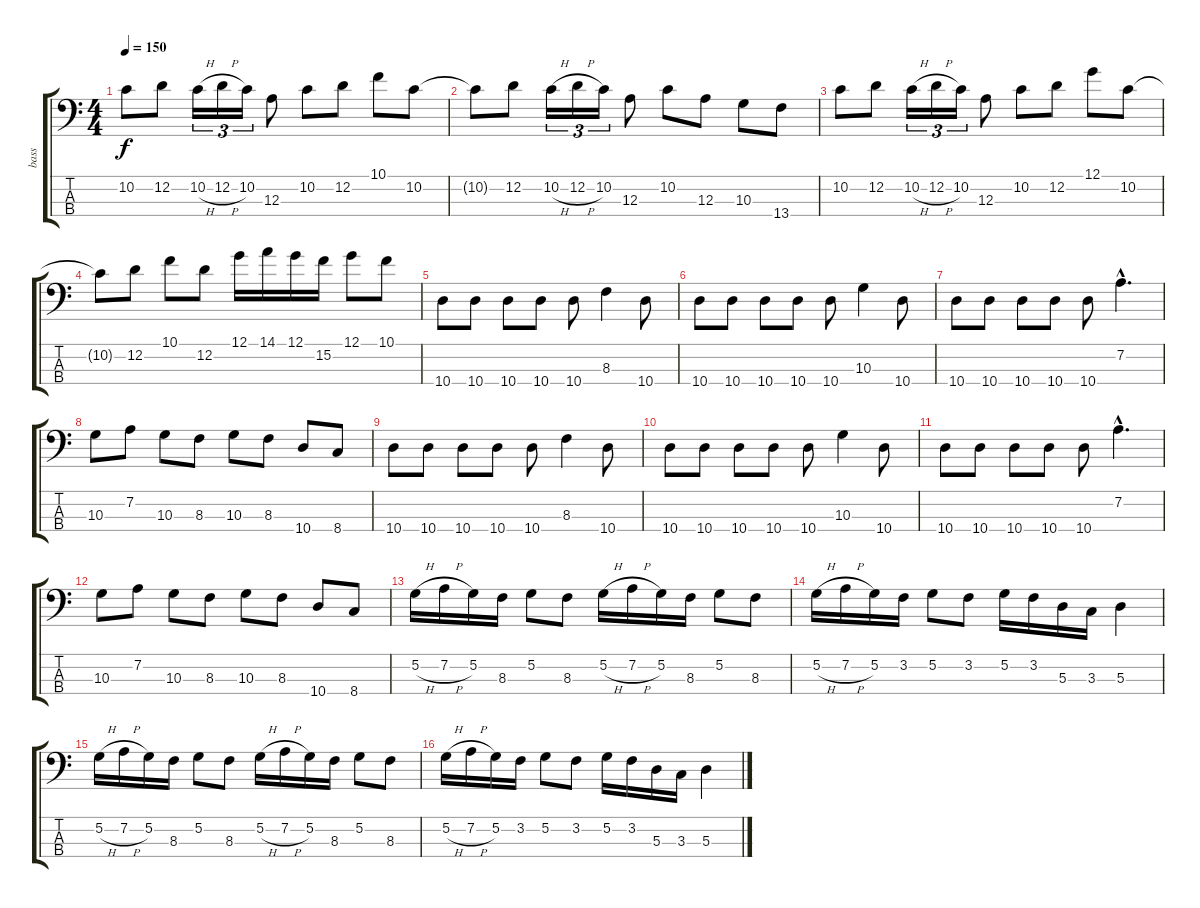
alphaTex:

\track ("bass" "bass") {instrument electricbassfinger}
\staff {score tabs}
\tuning (G2 D2 A1 E1) {hide}
\ts (4 4)
\tempo 150
\clef f4
\ks c
10.2.8{dy f} 12.2.8 10.2{h}.16{tu (3 2)} 12.2{h}.16{tu (3 2)} 10.2.16{tu (3 2)} 12.3.8 10.2.8 12.2.8 10.1.8 10.2.8 |
10.2{t}.8 12.2.8 10.2{h}.16{tu (3 2)} 12.2{h}.16{tu (3 2)} 10.2.16{tu (3 2)} 12.3.8 10.2.8 12.3.8 10.3.8 13.4.8 |
10.2.8 12.2.8 10.2{h}.16{tu (3 2)} 12.2{h}.16{tu (3 2)} 10.2.16{tu (3 2)} 12.3.8 10.2.8 12.2.8 12.1.8 10.2.8 |
10.2{t}.8 12.2.8 10.1.8 12.2.8 12.1.16 14.1.16 12.1.16 15.2.16 12.1.8 10.1.8 |
10.4.8 10.4.8 10.4.8 10.4.8 10.4.8 8.3.4 10.4.8 |
10.4.8 10.4.8 10.4.8 10.4.8 10.4.8 10.3.4 10.4.8 |
10.4.8 10.4.8 10.4.8 10.4.8 10.4.8 7.2{hac}.4{d} |
10.3.8 7.2.8 10.3.8 8.3.8 10.3.8 8.3.8 10.4.8 8.4.8 |
10.4.8 10.4.8 10.4.8 10.4.8 10.4.8 8.3.4 10.4.8 |
10.4.8 10.4.8 10.4.8 10.4.8 10.4.8 10.3.4 10.4.8 |
10.4.8 10.4.8 10.4.8 10.4.8 10.4.8 7.2{hac}.4{d} |
10.3.8 7.2.8 10.3.8 8.3.8 10.3.8 8.3.8 10.4.8 8.4.8 |
5.2{h}.16 7.2{h}.16 5.2.16 8.3.16 5.2.8 8.3.8 5.2{h}.16 7.2{h}.16 5.2.16 8.3.16 5.2.8 8.3.8 |
5.2{h}.16 7.2{h}.16 5.2.16 3.2.16 5.2.8 3.2.8 5.2.16 3.2.16 5.3.16 3.3.16 5.3.4 |
5.2{h}.16 7.2{h}.16 5.2.16 8.3.16 5.2.8 8.3.8 5.2{h}.16 7.2{h}.16 5.2.16 8.3.16 5.2.8 8.3.8 |
5.2{h}.16 7.2{h}.16 5.2.16 3.2.16 5.2.8 3.2.8 5.2.16 3.2.16 5.3.16 3.3.16 5.3.4
